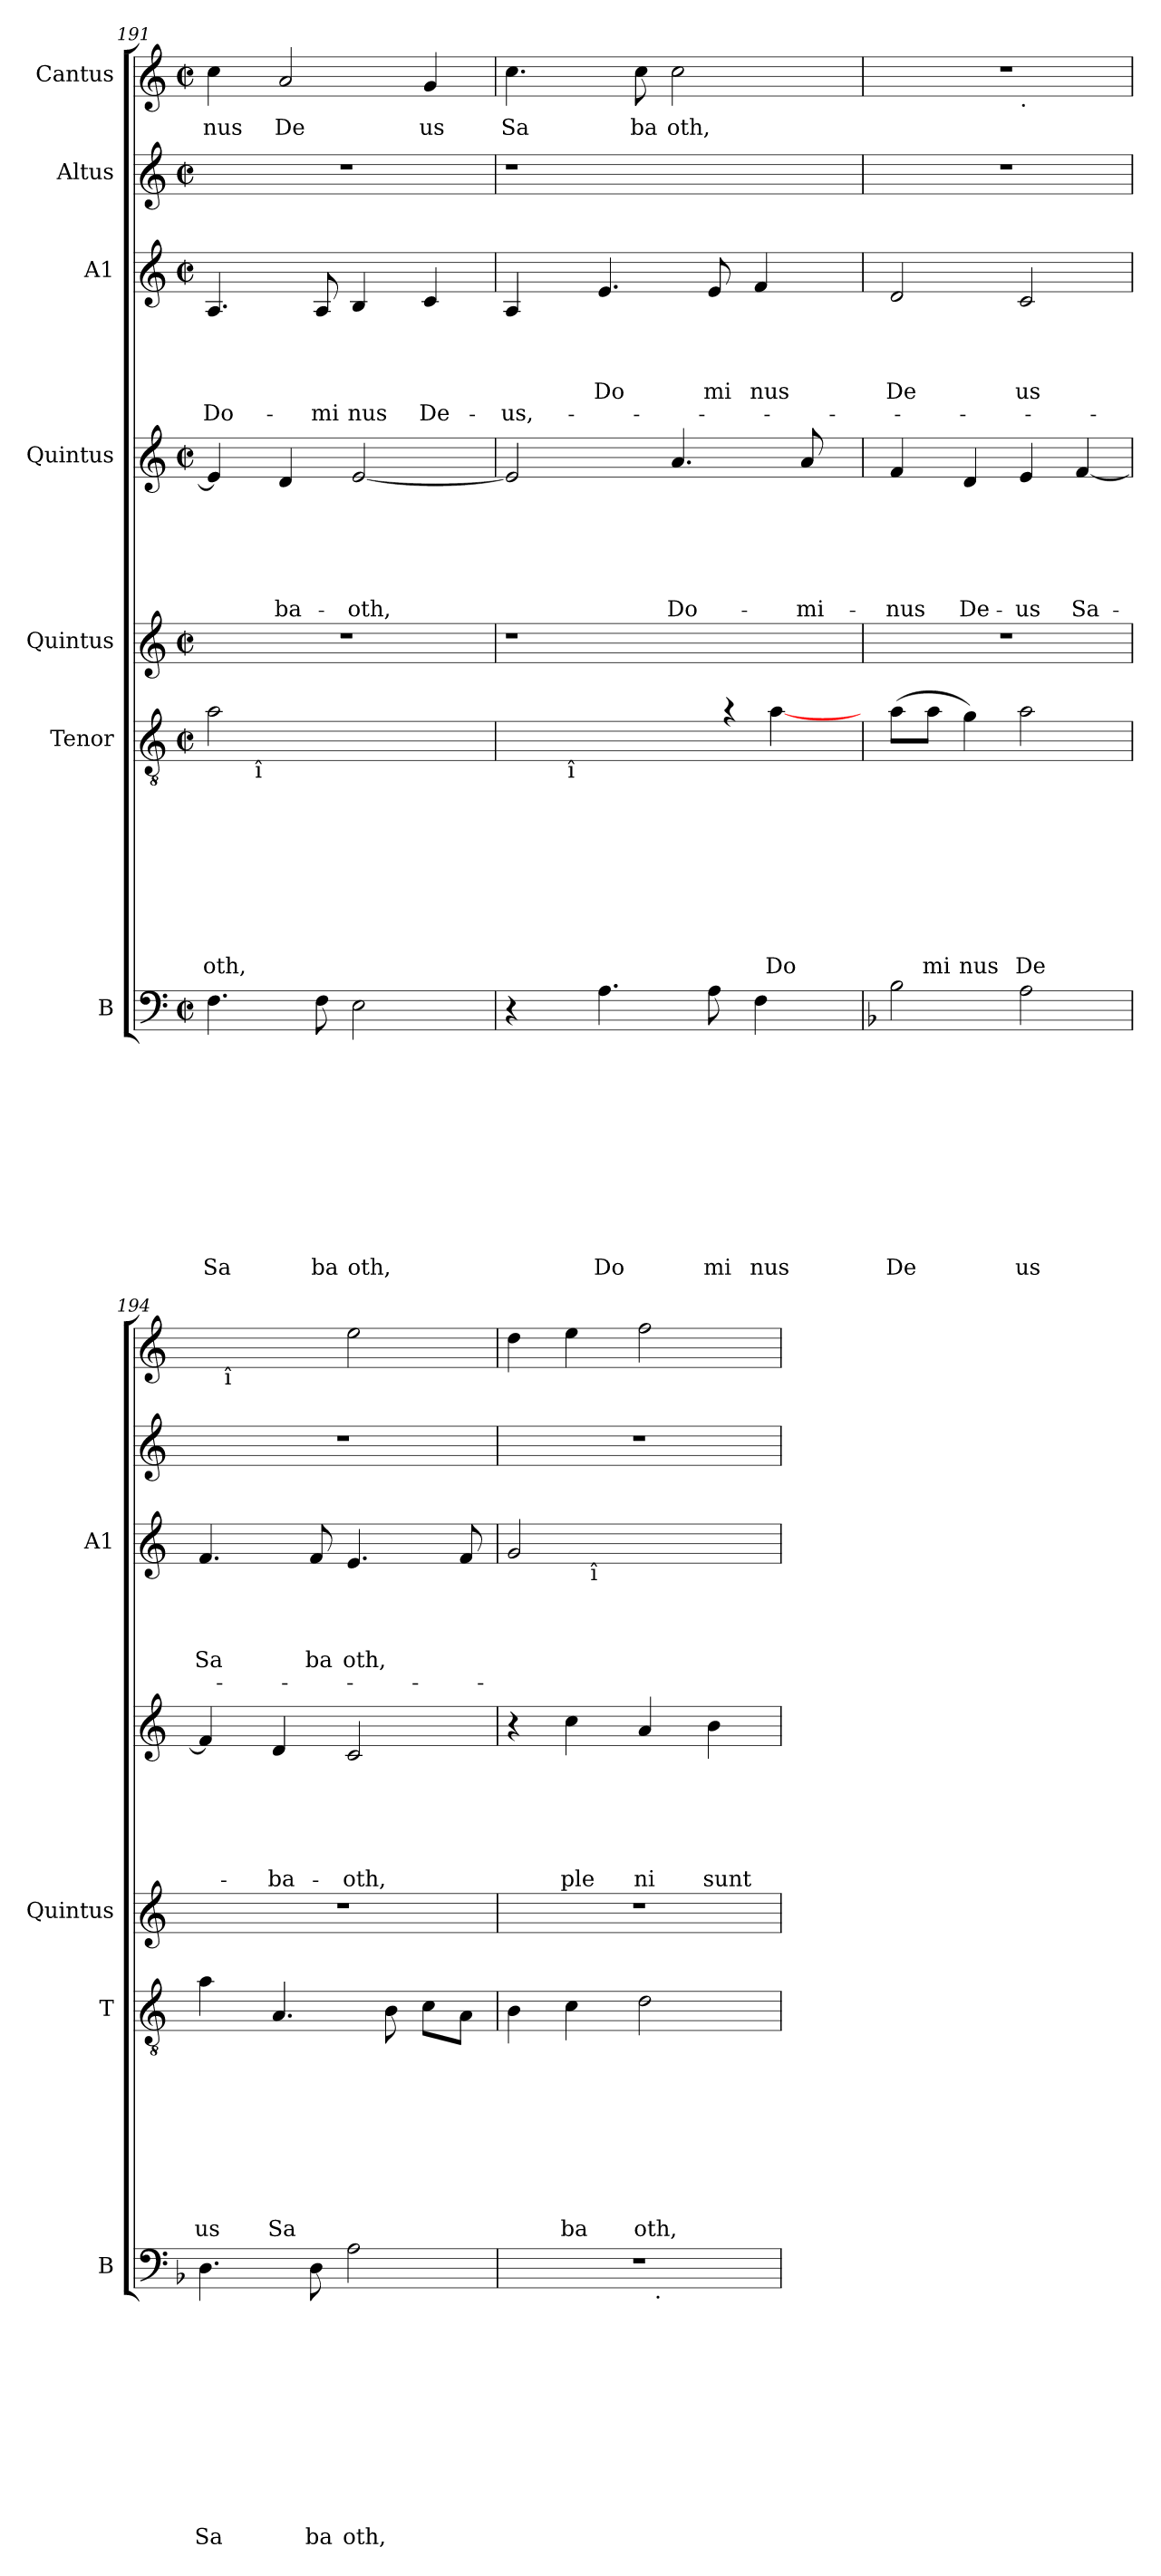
**kern	**text	**text	**text	**text	**text	**text	**text	**text	**text	**text	**text	**kern	**text	**text	**text	**text	**text	**text	**text	**text	**text	**kern	**kern	**text	**text	**text	**text	**text	**text	**kern	**text	**text	**text	**text	**text	**kern	**kern	**text
*part7	*part7	*part7	*part7	*part7	*part7	*part7	*part7	*part7	*part7	*part7	*part7	*part6	*part6	*part6	*part6	*part6	*part6	*part6	*part6	*part6	*part6	*part5	*part4	*part4	*part4	*part4	*part4	*part4	*part4	*part3	*part3	*part3	*part3	*part3	*part3	*part2	*part1	*part1
*staff7	*staff7	*staff7	*staff7	*staff7	*staff7	*staff7	*staff7	*staff7	*staff7	*staff7	*staff7	*staff6	*staff6	*staff6	*staff6	*staff6	*staff6	*staff6	*staff6	*staff6	*staff6	*staff5	*staff4	*staff4	*staff4	*staff4	*staff4	*staff4	*staff4	*staff3	*staff3	*staff3	*staff3	*staff3	*staff3	*staff2	*staff1	*staff1
*I"B	*	*	*	*	*	*	*	*	*	*	*	*I"Tenor	*	*	*	*	*	*	*	*	*	*I"Quintus	*I"Quintus	*	*	*	*	*	*	*I"A1	*	*	*	*	*	*I"Altus	*I"Cantus	*
*I'B	*	*	*	*	*	*	*	*	*	*	*	*I'T	*	*	*	*	*	*	*	*	*	*I'Quintus	*	*	*	*	*	*	*	*I'A1	*	*	*	*	*	*	*	*
*clefF4	*	*	*	*	*	*	*	*	*	*	*	*clefGv2	*	*	*	*	*	*	*	*	*	*clefG2	*clefG2	*	*	*	*	*	*	*clefG2	*	*	*	*	*	*clefG2	*clefG2	*
*k[]	*	*	*	*	*	*	*	*	*	*	*	*k[]	*	*	*	*	*	*	*	*	*	*k[]	*k[]	*	*	*	*	*	*	*k[]	*	*	*	*	*	*k[]	*k[]	*
*C:	*	*	*	*	*	*	*	*	*	*	*	*C:	*	*	*	*	*	*	*	*	*	*C:	*C:	*	*	*	*	*	*	*C:	*	*	*	*	*	*C:	*C:	*
*M2/2	*	*	*	*	*	*	*	*	*	*	*	*M2/2	*	*	*	*	*	*	*	*	*	*M2/2	*M2/2	*	*	*	*	*	*	*M2/2	*	*	*	*	*	*M2/2	*M2/2	*
*met(c|)	*	*	*	*	*	*	*	*	*	*	*	*met(c|)	*	*	*	*	*	*	*	*	*	*met(c|)	*met(c|)	*	*	*	*	*	*	*met(c|)	*	*	*	*	*	*met(c|)	*met(c|)	*
=191	=191	=191	=191	=191	=191	=191	=191	=191	=191	=191	=191	=191	=191	=191	=191	=191	=191	=191	=191	=191	=191	=191	=191	=191	=191	=191	=191	=191	=191	=191	=191	=191	=191	=191	=191	=191	=191	=191
!	!	!	!	!	!	!	!	!	!	!	!LO:LY:b	!	!	!	!	!	!	!	!	!	!LO:LY:b	!	!	!	!	!	!	!	!	!	!	!	!	!	!LO:LY:b	!	!	!LO:LY:b
*	*	*	*	*	*	*	*	*	*	*	*	*^	*	*	*	*	*	*	*	*	*	*	*	*	*	*	*	*	*	*	*	*	*	*	*	*	*	*
4.F\	.	.	.	.	.	.	.	.	.	.	Sa	2a\	8.ryy	.	.	.	.	.	.	.	.	oth,	1r	4e/]	.	.	.	.	.	.	4.A/	.	.	.	.	Do-	1r	4cc\	nus
!	!	!	!	!	!	!	!	!	!	!	!	!	!LO:TX:b:t=î	!	!	!	!	!	!	!	!	!	!	!	!	!	!	!	!	!	!	!	!	!	!	!	!	!	!
.	.	.	.	.	.	.	.	.	.	.	.	.	2ryy	.	.	.	.	.	.	.	.	.	.	.	.	.	.	.	.	.	.	.	.	.	.	.	.	.	.
!	!	!	!	!	!	!	!	!	!	!	!	!	!	!	!	!	!	!	!	!	!	!	!	!	!	!	!	!	!	!LO:LY:b	!	!	!	!	!	!	!	!	!LO:LY:b
.	.	.	.	.	.	.	.	.	.	.	.	.	.	.	.	.	.	.	.	.	.	.	.	4d/	.	.	.	.	.	-ba-	.	.	.	.	.	.	.	2a/	De
!	!	!	!	!	!	!	!	!	!	!	!LO:LY:b	!	!	!	!	!	!	!	!	!	!	!	!	!	!	!	!	!	!	!	!	!	!	!	!	!LO:LY:b	!	!	!
8F\	.	.	.	.	.	.	.	.	.	.	ba	.	.	.	.	.	.	.	.	.	.	.	.	.	.	.	.	.	.	.	8A/	.	.	.	.	-mi	.	.	.
!	!	!	!	!	!	!	!	!	!	!	!LO:LY:b	!	!	!	!	!	!	!	!	!	!	!	!	!	!	!	!	!	!	!LO:LY:b	!	!	!	!	!	!LO:LY:b	!	!	!
2E\	.	.	.	.	.	.	.	.	.	.	oth,	2ryy	.	.	.	.	.	.	.	.	.	.	.	[<2e/	.	.	.	.	.	-oth,	4B/	.	.	.	.	nus	.	.	.
.	.	.	.	.	.	.	.	.	.	.	.	.	4ryy	.	.	.	.	.	.	.	.	.	.	.	.	.	.	.	.	.	.	.	.	.	.	.	.	.	.
!	!	!	!	!	!	!	!	!	!	!	!	!	!	!	!	!	!	!	!	!	!	!	!	!	!	!	!	!	!	!	!	!	!	!	!	!LO:LY:b	!	!	!LO:LY:b
.	.	.	.	.	.	.	.	.	.	.	.	.	.	.	.	.	.	.	.	.	.	.	.	.	.	.	.	.	.	.	4c/	.	.	.	.	De-	.	4g/	us
.	.	.	.	.	.	.	.	.	.	.	.	.	16ryy	.	.	.	.	.	.	.	.	.	.	.	.	.	.	.	.	.	.	.	.	.	.	.	.	.	.
=192	=192	=192	=192	=192	=192	=192	=192	=192	=192	=192	=192	=192	=192	=192	=192	=192	=192	=192	=192	=192	=192	=192	=192	=192	=192	=192	=192	=192	=192	=192	=192	=192	=192	=192	=192	=192	=192	=192	=192
!	!	!	!	!	!	!	!	!	!	!	!	!	!	!	!	!	!	!	!	!	!	!	!	!	!	!	!	!	!	!	!	!	!	!	!	!LO:LY:b	!	!	!LO:LY:b
4r	.	.	.	.	.	.	.	.	.	.	.	8ryy	32ryy	.	.	.	.	.	.	.	.	.	1r	2e/]	.	.	.	.	.	.	4A/	.	.	.	.	-us,-	1r	4.cc\	Sa
.	.	.	.	.	.	.	.	.	.	.	.	.	2.ryy	.	.	.	.	.	.	.	.	.	.	.	.	.	.	.	.	.	.	.	.	.	.	.	.	.	.
.	.	.	.	.	.	.	.	.	.	.	.	32ryy	.	.	.	.	.	.	.	.	.	.	.	.	.	.	.	.	.	.	.	.	.	.	.	.	.	.	.
!	!	!	!	!	!	!	!	!	!	!	!	!LO:TX:b:t=î	!	!	!	!	!	!	!	!	!	!	!	!	!	!	!	!	!	!	!	!	!	!	!	!	!	!	!
.	.	.	.	.	.	.	.	.	.	.	.	2ryy	.	.	.	.	.	.	.	.	.	.	.	.	.	.	.	.	.	.	.	.	.	.	.	.	.	.	.
!	!	!	!	!	!	!	!	!	!	!	!LO:LY:b	!	!	!	!	!	!	!	!	!	!	!	!	!	!	!	!	!	!	!	!	!	!	!	!LO:LY:b	!	!	!	!
4.A\	.	.	.	.	.	.	.	.	.	.	Do	.	.	.	.	.	.	.	.	.	.	.	.	.	.	.	.	.	.	.	4.e/	.	.	.	-Do	.	.	.	.
!	!	!	!	!	!	!	!	!	!	!	!	!	!	!	!	!	!	!	!	!	!	!	!	!	!	!	!	!	!	!	!	!	!	!	!	!	!	!	!LO:LY:b
.	.	.	.	.	.	.	.	.	.	.	.	.	.	.	.	.	.	.	.	.	.	.	.	.	.	.	.	.	.	.	.	.	.	.	.	.	.	8cc\	ba
!	!	!	!	!	!	!	!	!	!	!	!	!	!	!	!	!	!	!	!	!	!	!	!	!	!	!	!	!	!	!LO:LY:b	!	!	!	!	!	!	!	!	!LO:LY:b
.	.	.	.	.	.	.	.	.	.	.	.	.	.	.	.	.	.	.	.	.	.	.	.	4.a/	.	.	.	.	.	Do-	.	.	.	.	.	.	.	2cc\	oth,
!	!	!	!	!	!	!	!	!	!	!	!LO:LY:b	!	!	!	!	!	!	!	!	!	!	!	!	!	!	!	!	!	!	!	!	!	!	!	!LO:LY:b	!	!	!	!
8A\	.	.	.	.	.	.	.	.	.	.	mi	.	.	.	.	.	.	.	.	.	.	.	.	.	.	.	.	.	.	.	8e/	.	.	.	mi	.	.	.	.
.	.	.	.	.	.	.	.	.	.	.	.	4ra	.	.	.	.	.	.	.	.	.	.	.	.	.	.	.	.	.	.	.	.	.	.	.	.	.	.	.
!	!	!	!	!	!	!	!	!	!	!	!LO:LY:b	!	!	!	!	!	!	!	!	!	!	!	!	!	!	!	!	!	!	!	!	!	!	!	!LO:LY:b	!	!	!	!
4F\	.	.	.	.	.	.	.	.	.	.	nus	.	.	.	.	.	.	.	.	.	.	.	.	.	.	.	.	.	.	.	4f/	.	.	.	nus	.	.	.	.
!	!	!	!	!	!	!	!	!	!	!	!	!	!	!	!	!	!	!	!	!	!	!LO:LY:b	!	!	!	!	!	!	!	!	!	!	!	!	!	!	!	!	!
.	.	.	.	.	.	.	.	.	.	.	.	.	[>4a\	.	.	.	.	.	.	.	.	Do	.	.	.	.	.	.	.	.	.	.	.	.	.	.	.	.	.
!	!	!	!	!	!	!	!	!	!	!	!	!	!	!	!	!	!	!	!	!	!	!	!	!	!	!	!	!	!	!LO:LY:b	!	!	!	!	!	!	!	!	!
.	.	.	.	.	.	.	.	.	.	.	.	.	.	.	.	.	.	.	.	.	.	.	.	8a/	.	.	.	.	.	-mi-	.	.	.	.	.	.	.	.	.
.	.	.	.	.	.	.	.	.	.	.	.	8ryy	.	.	.	.	.	.	.	.	.	.	.	.	.	.	.	.	.	.	.	.	.	.	.	.	.	.	.
32ryy	.	.	.	.	.	.	.	.	.	.	.	.	.	.	.	.	.	.	.	.	.	.	32ryy	32ryy	.	.	.	.	.	.	32ryy	.	.	.	.	.	32ryy	32ryy	.
*	*	*	*	*	*	*	*	*	*	*	*	*v	*v	*	*	*	*	*	*	*	*	*	*	*	*	*	*	*	*	*	*	*	*	*	*	*	*	*	*
=193	=193	=193	=193	=193	=193	=193	=193	=193	=193	=193	=193	=193	=193	=193	=193	=193	=193	=193	=193	=193	=193	=193	=193	=193	=193	=193	=193	=193	=193	=193	=193	=193	=193	=193	=193	=193	=193	=193
*k[b-]	*	*	*	*	*	*	*	*	*	*	*	*	*	*	*	*	*	*	*	*	*	*	*	*	*	*	*	*	*	*	*	*	*	*	*	*	*	*
*F:	*	*	*	*	*	*	*	*	*	*	*	*	*	*	*	*	*	*	*	*	*	*	*	*	*	*	*	*	*	*	*	*	*	*	*	*	*	*
!	!	!	!	!	!	!	!	!	!	!	!LO:LY:b	!	!	!	!	!	!	!	!	!	!	!	!	!	!	!	!	!	!LO:LY:b	!	!	!	!	!LO:LY:b	!	!	!	!
*	*	*	*	*	*	*	*	*	*	*	*	*	*	*	*	*	*	*	*	*	*	*	*	*	*	*	*	*	*	*	*	*	*	*	*	*	*^	*
2B-\	.	.	.	.	.	.	.	.	.	.	De	(>8a\L	.	.	.	.	.	.	.	.	.	1r	4f/	.	.	.	.	.	-nus	2d/	.	.	.	De	.	1r	1r	2ryy	.
!	!	!	!	!	!	!	!	!	!	!	!	!	!	!	!	!	!	!	!	!	!LO:LY:b	!	!	!	!	!	!	!	!	!	!	!	!	!	!	!	!	!	!
.	.	.	.	.	.	.	.	.	.	.	.	8a\J	.	.	.	.	.	.	.	.	mi	.	.	.	.	.	.	.	.	.	.	.	.	.	.	.	.	.	.
!	!	!	!	!	!	!	!	!	!	!	!	!	!	!	!	!	!	!	!	!	!LO:LY:b	!	!	!	!	!	!	!	!LO:LY:b	!	!	!	!	!	!	!	!	!	!
.	.	.	.	.	.	.	.	.	.	.	.	4g\)	.	.	.	.	.	.	.	.	nus	.	4d/	.	.	.	.	.	De-	.	.	.	.	.	.	.	.	.	.
!	!	!	!	!	!	!	!	!	!	!	!	!	!	!	!	!	!	!	!	!	!	!	!	!	!	!	!	!	!	!	!	!	!	!	!	!	!	!LO:TX:b:t=·	!
!	!	!	!	!	!	!	!	!	!	!	!LO:LY:b	!	!	!	!	!	!	!	!	!	!LO:LY:b	!	!	!	!	!	!	!	!LO:LY:b	!	!	!	!	!LO:LY:b	!	!	!	!	!
2A\	.	.	.	.	.	.	.	.	.	.	us	2a\	.	.	.	.	.	.	.	.	De	.	4e/	.	.	.	.	.	-us	2c/	.	.	.	us	.	.	.	2ryy	.
!	!	!	!	!	!	!	!	!	!	!	!	!	!	!	!	!	!	!	!	!	!	!	!	!	!	!	!	!	!LO:LY:b	!	!	!	!	!	!	!	!	!	!
.	.	.	.	.	.	.	.	.	.	.	.	.	.	.	.	.	.	.	.	.	.	.	[<4f/	.	.	.	.	.	Sa-	.	.	.	.	.	.	.	.	.	.
=194	=194	=194	=194	=194	=194	=194	=194	=194	=194	=194	=194	=194	=194	=194	=194	=194	=194	=194	=194	=194	=194	=194	=194	=194	=194	=194	=194	=194	=194	=194	=194	=194	=194	=194	=194	=194	=194	=194	=194
!	!	!	!	!	!	!	!	!	!	!	!LO:LY:b	!	!	!	!	!	!	!	!	!	!LO:LY:b	!	!	!	!	!	!	!	!	!	!	!	!	!LO:LY:b	!	!	!	!	!
4.D\	.	.	.	.	.	.	.	.	.	.	Sa	4a\	.	.	.	.	.	.	.	.	us	1r	4f/]	.	.	.	.	.	.	4.f/	.	.	.	Sa	.	1r	2ryy	16ryy	.
!	!	!	!	!	!	!	!	!	!	!	!	!	!	!	!	!	!	!	!	!	!	!	!	!	!	!	!	!	!	!	!	!	!	!	!	!	!	!LO:TX:b:t=î	!
.	.	.	.	.	.	.	.	.	.	.	.	.	.	.	.	.	.	.	.	.	.	.	.	.	.	.	.	.	.	.	.	.	.	.	.	.	.	2...ryy	.
!	!	!	!	!	!	!	!	!	!	!	!	!	!	!	!	!	!	!	!	!	!LO:LY:b	!	!	!	!	!	!	!	!LO:LY:b	!	!	!	!	!	!	!	!	!	!
.	.	.	.	.	.	.	.	.	.	.	.	4.A/	.	.	.	.	.	.	.	.	Sa	.	4d/	.	.	.	.	.	-ba-	.	.	.	.	.	.	.	.	.	.
!	!	!	!	!	!	!	!	!	!	!	!LO:LY:b	!	!	!	!	!	!	!	!	!	!	!	!	!	!	!	!	!	!	!	!	!	!	!LO:LY:b	!	!	!	!	!
8D\	.	.	.	.	.	.	.	.	.	.	ba	.	.	.	.	.	.	.	.	.	.	.	.	.	.	.	.	.	.	8f/	.	.	.	ba	.	.	.	.	.
!	!	!	!	!	!	!	!	!	!	!	!LO:LY:b	!	!	!	!	!	!	!	!	!	!	!	!	!	!	!	!	!	!LO:LY:b	!	!	!	!	!LO:LY:b	!	!	!	!	!
2A\	.	.	.	.	.	.	.	.	.	.	oth,	.	.	.	.	.	.	.	.	.	.	.	2c/	.	.	.	.	.	-oth,	4.e/	.	.	.	oth,	.	.	2ee\	.	.
.	.	.	.	.	.	.	.	.	.	.	.	8B\	.	.	.	.	.	.	.	.	.	.	.	.	.	.	.	.	.	.	.	.	.	.	.	.	.	.	.
.	.	.	.	.	.	.	.	.	.	.	.	8c\L	.	.	.	.	.	.	.	.	.	.	.	.	.	.	.	.	.	.	.	.	.	.	.	.	.	.	.
.	.	.	.	.	.	.	.	.	.	.	.	8A\J	.	.	.	.	.	.	.	.	.	.	.	.	.	.	.	.	.	8f/	.	.	.	.	.	.	.	.	.
*	*	*	*	*	*	*	*	*	*	*	*	*	*	*	*	*	*	*	*	*	*	*	*	*	*	*	*	*	*	*	*	*	*	*	*	*	*v	*v	*
!!LO:PB:g=z
=195	=195	=195	=195	=195	=195	=195	=195	=195	=195	=195	=195	=195	=195	=195	=195	=195	=195	=195	=195	=195	=195	=195	=195	=195	=195	=195	=195	=195	=195	=195	=195	=195	=195	=195	=195	=195	=195	=195
*k[]	*	*	*	*	*	*	*	*	*	*	*	*	*	*	*	*	*	*	*	*	*	*	*	*	*	*	*	*	*	*	*	*	*	*	*	*	*	*
*C:	*	*	*	*	*	*	*	*	*	*	*	*	*	*	*	*	*	*	*	*	*	*	*	*	*	*	*	*	*	*	*	*	*	*	*	*	*	*
*^	*	*	*	*	*	*	*	*	*	*	*	*	*	*	*	*	*	*	*	*	*	*	*	*	*	*	*	*	*	*^	*	*	*	*	*	*	*	*
1r	2ryy	.	.	.	.	.	.	.	.	.	.	.	4B\	.	.	.	.	.	.	.	.	.	1r	4r	.	.	.	.	.	.	2g/	4ryy	.	.	.	.	.	1r	4dd\	.
!	!	!	!	!	!	!	!	!	!	!	!	!	!	!	!	!	!	!	!	!	!	!LO:LY:b	!	!	!	!	!	!	!	!LO:LY:b	!	!	!	!	!	!	!	!	!	!
.	.	.	.	.	.	.	.	.	.	.	.	.	4c\	.	.	.	.	.	.	.	.	ba	.	4cc\	.	.	.	.	.	ple	.	16ryy	.	.	.	.	.	.	4ee\	.
!	!	!	!	!	!	!	!	!	!	!	!	!	!	!	!	!	!	!	!	!	!	!	!	!	!	!	!	!	!	!	!	!LO:TX:b:t=î	!	!	!	!	!	!	!	!
.	.	.	.	.	.	.	.	.	.	.	.	.	.	.	.	.	.	.	.	.	.	.	.	.	.	.	.	.	.	.	.	2ryy	.	.	.	.	.	.	.	.
!	!	!	!	!	!	!	!	!	!	!	!	!	!	!	!	!	!	!	!	!	!	!LO:LY:b	!	!	!	!	!	!	!	!LO:LY:b	!	!	!	!	!	!	!	!	!	!
.	32ryy	.	.	.	.	.	.	.	.	.	.	.	2d\	.	.	.	.	.	.	.	.	oth,	.	4a/	.	.	.	.	.	ni	2ryy	.	.	.	.	.	.	.	2ff\	.
!	!LO:TX:b:t=·	!	!	!	!	!	!	!	!	!	!	!	!	!	!	!	!	!	!	!	!	!	!	!	!	!	!	!	!	!	!	!	!	!	!	!	!	!	!	!
.	4...ryy	.	.	.	.	.	.	.	.	.	.	.	.	.	.	.	.	.	.	.	.	.	.	.	.	.	.	.	.	.	.	.	.	.	.	.	.	.	.	.
!	!	!	!	!	!	!	!	!	!	!	!	!	!	!	!	!	!	!	!	!	!	!	!	!	!	!	!	!	!	!LO:LY:b	!	!	!	!	!	!	!	!	!	!
.	.	.	.	.	.	.	.	.	.	.	.	.	.	.	.	.	.	.	.	.	.	.	.	4b\	.	.	.	.	.	sunt	.	.	.	.	.	.	.	.	.	.
.	.	.	.	.	.	.	.	.	.	.	.	.	.	.	.	.	.	.	.	.	.	.	.	.	.	.	.	.	.	.	.	8.ryy	.	.	.	.	.	.	.	.
*v	*v	*	*	*	*	*	*	*	*	*	*	*	*	*	*	*	*	*	*	*	*	*	*	*	*	*	*	*	*	*	*v	*v	*	*	*	*	*	*	*	*
=	=	=	=	=	=	=	=	=	=	=	=	=	=	=	=	=	=	=	=	=	=	=	=	=	=	=	=	=	=	=	=	=	=	=	=	=	=	=
*-	*-	*-	*-	*-	*-	*-	*-	*-	*-	*-	*-	*-	*-	*-	*-	*-	*-	*-	*-	*-	*-	*-	*-	*-	*-	*-	*-	*-	*-	*-	*-	*-	*-	*-	*-	*-	*-	*-
